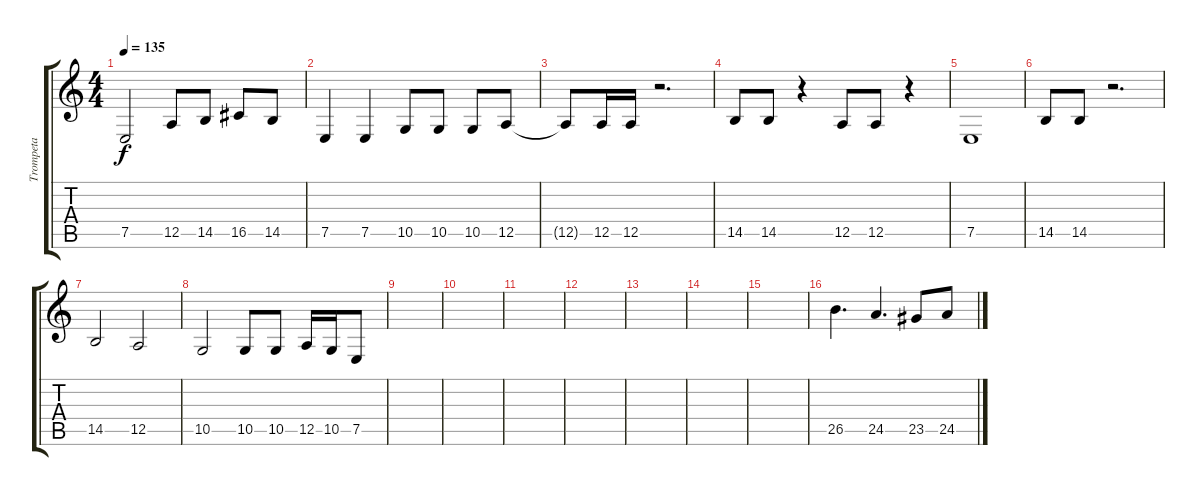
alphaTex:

\track ("Trompeta" "Trompeta") {instrument trumpet}
\staff {score tabs}
\tuning (E4 B3 G3 D3 A2 E2) {hide}
\ts (4 4)
\tempo 135
\clef g2
\ks c
7.5.2{dy f} 12.5.8 14.5.8 16.5.8 14.5.8 |
7.5.4 7.5.4 10.5.8 10.5.8 10.5.8 12.5.8 |
12.5{t}.8 12.5.16 12.5.16 r.2{d} |
14.5.8 14.5.8 r.4 12.5.8 12.5.8 r.4 |
7.5.1 |
14.5.8 14.5.8 r.2{d} |
14.5.2 12.5.2 |
10.5.2 10.5.8 10.5.8 12.5.16 10.5.16 7.5.8 |
|
|
|
|
|
|
|
26.5.4{d} 24.5.4{d} 23.5.8 24.5.8
